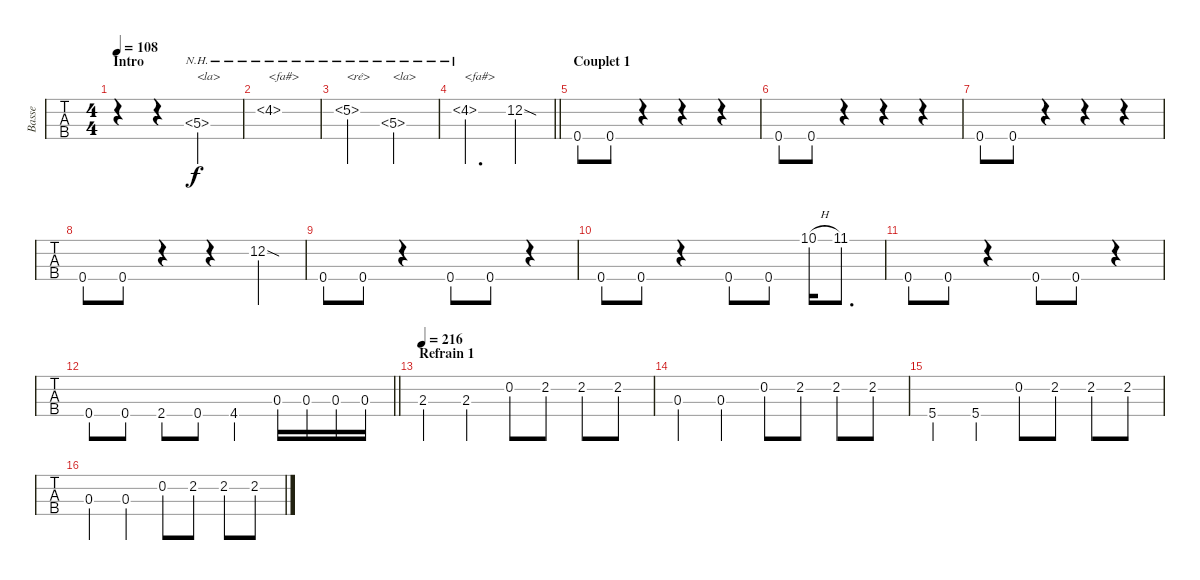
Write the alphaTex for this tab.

\track ("Basse" "Basse") {instrument electricbassfinger}
\staff {tabs}
\tuning (G2 D2 A1 D1) {hide}
\ts (4 4)
\section ("" "Intro")
\tempo 108
\clef f4
\ks c
r.4{dy f instrument electricbassfinger} r.4 5.3{nh}.2{txt "<la>"} |
4.2{nh}.1{txt "<fa#>"} |
5.2{nh}.2{txt "<ré>"} 5.3{nh}.2{txt "<la>"} |
\barLineRight lightlight
4.2{nh}.2{d txt "<fa#>"} 12.2{sod}.4 |
\section ("" "Couplet 1")
0.4.8 0.4.8 r.4 r.4 r.4 |
0.4.8 0.4.8 r.4 r.4 r.4 |
0.4.8 0.4.8 r.4 r.4 r.4 |
0.4.8 0.4.8 r.4 r.4 12.2{sod}.4 |
0.4.8 0.4.8 r.4 0.4.8 0.4.8 r.4 |
0.4.8 0.4.8 r.4 0.4.8 0.4.8 10.1{h}.16 11.1.8{d} |
0.4.8 0.4.8 r.4 0.4.8 0.4.8 r.4 |
\barLineRight lightlight
0.4.8 0.4.8 2.4.8 0.4.8 4.4.4 0.3.16 0.3.16 0.3.16 0.3.16 |
\section ("" "Refrain 1")
\tempo 216
2.3.4 2.3.4 0.2.8 2.2.8 2.2.8 2.2.8 |
0.3.4 0.3.4 0.2.8 2.2.8 2.2.8 2.2.8 |
5.4.4 5.4.4 0.2.8 2.2.8 2.2.8 2.2.8 |
0.3.4 0.3.4 0.2.8 2.2.8 2.2.8 2.2.8
